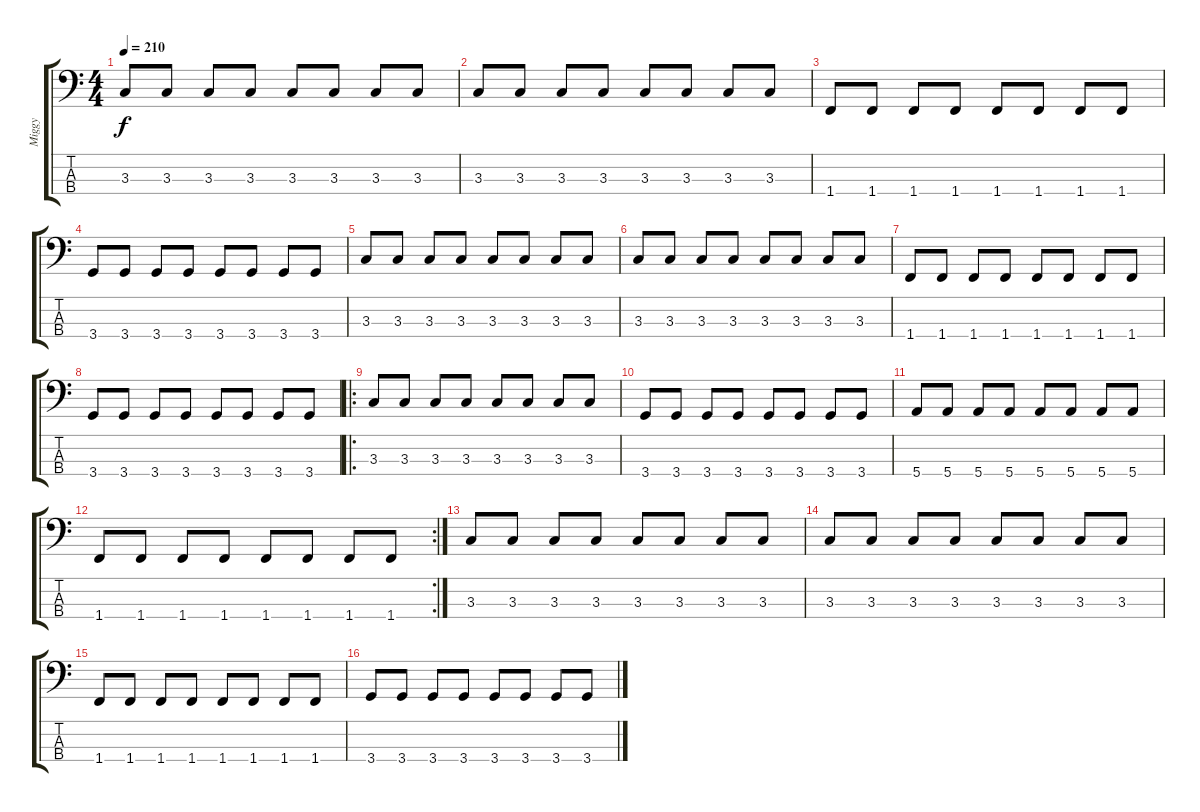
\track ("Miggy" "Miggy") {instrument electricbassfinger}
\staff {score tabs}
\tuning (G2 D2 A1 E1) {hide}
\ts (4 4)
\tempo 210
\clef f4
\ks c
3.3.8{dy f} 3.3.8 3.3.8 3.3.8 3.3.8 3.3.8 3.3.8 3.3.8 |
3.3.8 3.3.8 3.3.8 3.3.8 3.3.8 3.3.8 3.3.8 3.3.8 |
1.4.8 1.4.8 1.4.8 1.4.8 1.4.8 1.4.8 1.4.8 1.4.8 |
3.4.8 3.4.8 3.4.8 3.4.8 3.4.8 3.4.8 3.4.8 3.4.8 |
3.3.8 3.3.8 3.3.8 3.3.8 3.3.8 3.3.8 3.3.8 3.3.8 |
3.3.8 3.3.8 3.3.8 3.3.8 3.3.8 3.3.8 3.3.8 3.3.8 |
1.4.8 1.4.8 1.4.8 1.4.8 1.4.8 1.4.8 1.4.8 1.4.8 |
3.4.8 3.4.8 3.4.8 3.4.8 3.4.8 3.4.8 3.4.8 3.4.8 |
\ro
3.3.8 3.3.8 3.3.8 3.3.8 3.3.8 3.3.8 3.3.8 3.3.8 |
3.4.8 3.4.8 3.4.8 3.4.8 3.4.8 3.4.8 3.4.8 3.4.8 |
5.4.8 5.4.8 5.4.8 5.4.8 5.4.8 5.4.8 5.4.8 5.4.8 |
\rc 2
1.4.8 1.4.8 1.4.8 1.4.8 1.4.8 1.4.8 1.4.8 1.4.8 |
3.3.8 3.3.8 3.3.8 3.3.8 3.3.8 3.3.8 3.3.8 3.3.8 |
3.3.8 3.3.8 3.3.8 3.3.8 3.3.8 3.3.8 3.3.8 3.3.8 |
1.4.8 1.4.8 1.4.8 1.4.8 1.4.8 1.4.8 1.4.8 1.4.8 |
3.4.8 3.4.8 3.4.8 3.4.8 3.4.8 3.4.8 3.4.8 3.4.8
